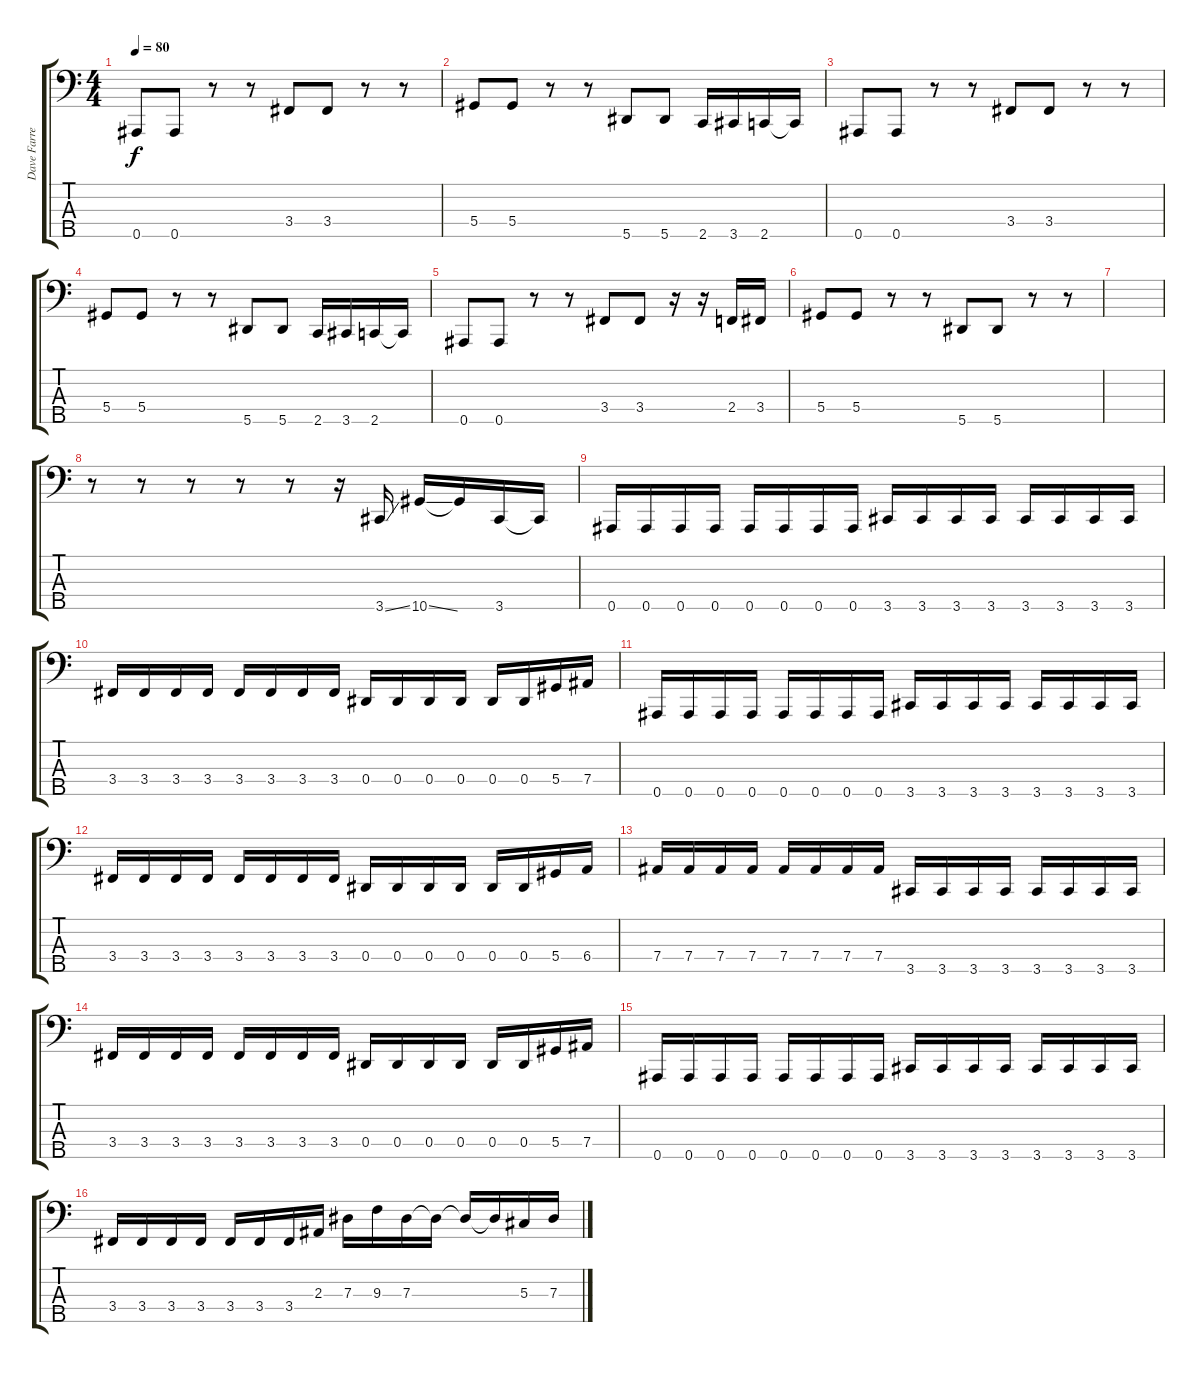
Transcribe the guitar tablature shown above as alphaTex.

\track ("Dave Farrell \"Phoenix\" (Bass)" "Dave Farre") {instrument electricbassfinger}
\staff {score tabs}
\tuning (Gb2 Db2 Ab1 Eb1 Bb0) {hide}
\ts (4 4)
\tempo 80
\clef f4
\ks c
0.5.8{dy f} 0.5.8 r.8 r.8 3.4.8 3.4.8 r.8 r.8 |
5.4.8 5.4.8 r.8 r.8 5.5.8 5.5.8 2.5.16 3.5.16 2.5.16 2.5{t}.16 |
0.5.8 0.5.8 r.8 r.8 3.4.8 3.4.8 r.8 r.8 |
5.4.8 5.4.8 r.8 r.8 5.5.8 5.5.8 2.5.16 3.5.16 2.5.16 2.5{t}.16 |
0.5.8 0.5.8 r.8 r.8 3.4.8 3.4.8 r.16 r.16 2.4.16 3.4.16 |
5.4.8 5.4.8 r.8 r.8 5.5.8 5.5.8 r.8 r.8 |
|
r.8 r.8 r.8 r.8 r.8 r.16 3.5{ss}.16 10.5{ss}.16 10.5{t}.16 3.5.16 3.5{t}.16 |
0.5.16 0.5.16 0.5.16 0.5.16 0.5.16 0.5.16 0.5.16 0.5.16 3.5.16 3.5.16 3.5.16 3.5.16 3.5.16 3.5.16 3.5.16 3.5.16 |
3.4.16 3.4.16 3.4.16 3.4.16 3.4.16 3.4.16 3.4.16 3.4.16 0.4.16 0.4.16 0.4.16 0.4.16 0.4.16 0.4.16 5.4.16 7.4.16 |
0.5.16 0.5.16 0.5.16 0.5.16 0.5.16 0.5.16 0.5.16 0.5.16 3.5.16 3.5.16 3.5.16 3.5.16 3.5.16 3.5.16 3.5.16 3.5.16 |
3.4.16 3.4.16 3.4.16 3.4.16 3.4.16 3.4.16 3.4.16 3.4.16 0.4.16 0.4.16 0.4.16 0.4.16 0.4.16 0.4.16 5.4.16 6.4.16 |
7.4.16 7.4.16 7.4.16 7.4.16 7.4.16 7.4.16 7.4.16 7.4.16 3.5.16 3.5.16 3.5.16 3.5.16 3.5.16 3.5.16 3.5.16 3.5.16 |
3.4.16 3.4.16 3.4.16 3.4.16 3.4.16 3.4.16 3.4.16 3.4.16 0.4.16 0.4.16 0.4.16 0.4.16 0.4.16 0.4.16 5.4.16 7.4.16 |
0.5.16 0.5.16 0.5.16 0.5.16 0.5.16 0.5.16 0.5.16 0.5.16 3.5.16 3.5.16 3.5.16 3.5.16 3.5.16 3.5.16 3.5.16 3.5.16 |
3.4.16 3.4.16 3.4.16 3.4.16 3.4.16 3.4.16 3.4.16 2.3.16 7.3.16 9.3.16 7.3.16 7.3{t}.16 7.3{t}.16 7.3{t}.16 5.3.16 7.3.16
